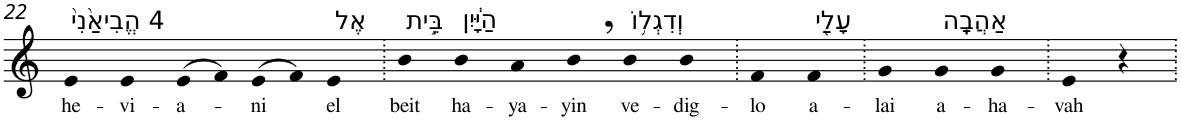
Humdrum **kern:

**kern	**text
*part1	*part1
*staff1	*staff1
*I"Piano	*
*I'Pno	*
!!LO:PB:g=z
*clefG2	*
*k[]	*
=22	=22
!LO:TX:a:t=4 הֱבִיאַ֙נִי֙	!
!	!LO:LY:b
4e	he-
!	!LO:LY:b
4e	-vi-
!	!LO:LY:b
(>8e	-a-
8f)	.
!	!LO:LY:b
(>8e	-ni
8f)	.
!LO:TX:a:t=אֶל	!
!	!LO:LY:b
4e	el
=23.	=23.
!LO:TX:a:t=בֵּ֣ית	!
!	!LO:LY:b
4b	beit
!LO:TX:a:t=הַיָּ֔יִן	!
!	!LO:LY:b
4b	ha-
!	!LO:LY:b
4a	-ya-
!	!LO:LY:b
4b,	-yin
!LO:TX:a:t=וְדִגְל֥וֹ	!
!	!LO:LY:b
4b	ve-
!	!LO:LY:b
4b	-dig-
=24.	=24.
!	!LO:LY:b
4f	-lo
!LO:TX:a:t=עָלַ֖י	!
!	!LO:LY:b
4f	a-
=25.	=25.
!	!LO:LY:b
4g	-lai
!LO:TX:a:t=אַהֲבָֽה	!
!	!LO:LY:b
4g	a-
!	!LO:LY:b
4g	-ha-
=26.	=26.
!	!LO:LY:b
4e	-vah
4r	.
=.	=.
*-	*-
